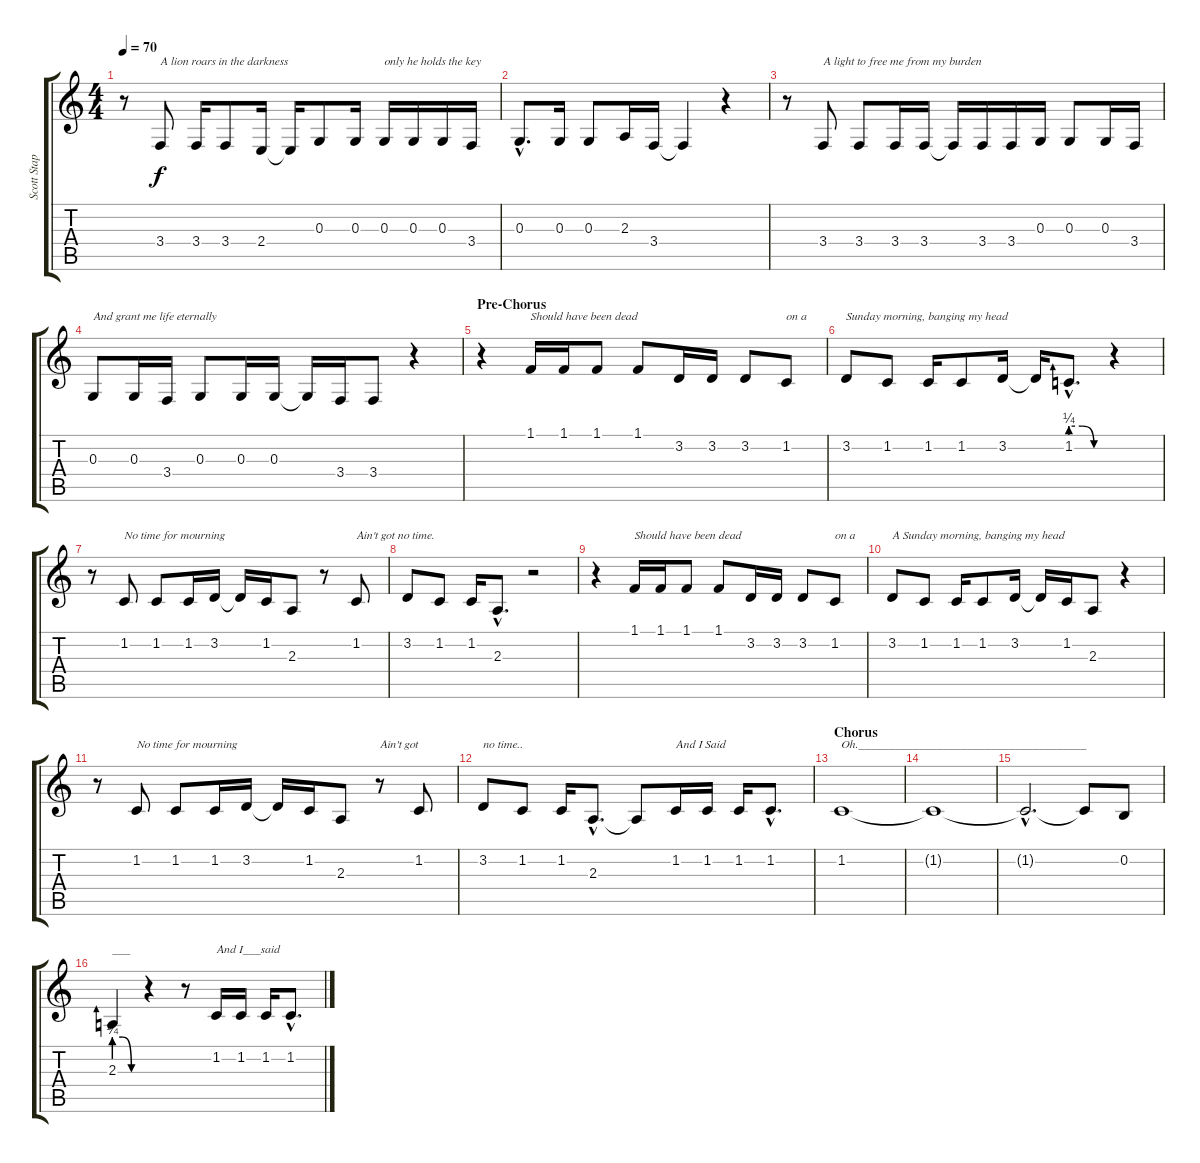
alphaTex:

\track ("Scott Stapp" "Scott Stap") {instrument sopranosax}
\staff {score tabs}
\tuning (E4 B3 G3 D3 A2 E2) {hide}
\ts (4 4)
\tempo 70
\clef g2
\ks c
r.8{dy f} 3.4.8{txt "A lion roars in the darkness"} 3.4.16 3.4.8 2.4.16 2.4{t}.16 0.3.8 0.3.16 0.3.16{txt "only he holds the key"} 0.3.16 0.3.16 3.4.16 |
0.3{hac}.8{d} 0.3.16 0.3.8 2.3.16 3.4.16 3.4{t}.4 r.4 |
r.8 3.4.8{txt "A light to free me from my burden"} 3.4.8 3.4.16 3.4.16 3.4{t}.16 3.4.16 3.4.16 0.3.16 0.3.8 0.3.16 3.4.16 |
0.3.8{txt "And grant me life eternally"} 0.3.16 3.4.16 0.3.8 0.3.16 0.3.16 0.3{t}.16 3.4.16 3.4.8 r.4 |
\section ("" "Pre-Chorus")
r.4 1.1.16{txt "Should have been dead"} 1.1.16 1.1.8 1.1.8 3.2.16 3.2.16 3.2.8 1.2.8{txt "on a"} |
3.2.8{txt "Sunday morning, banging my head"} 1.2.8 1.2.16 1.2.8 3.2.16 3.2{t}.16 1.2{be (custom 0 1 20 1 40 0 60 0) hac}.8{d} r.4 |
r.8 1.2.8{txt "No time for mourning"} 1.2.8 1.2.16 3.2.16 3.2{t}.16 1.2.16 2.3.8 r.8 1.2.8{txt "Ain't got no time."} |
3.2.8 1.2.8 1.2.16 2.3{hac}.8{d} r.2 |
r.4 1.1.16{txt "Should have been dead"} 1.1.16 1.1.8 1.1.8 3.2.16 3.2.16 3.2.8 1.2.8{txt "on a"} |
3.2.8{txt "A Sunday morning, banging my head"} 1.2.8 1.2.16 1.2.8 3.2.16 3.2{t}.16 1.2.16 2.3.8 r.4 |
r.8 1.2.8{txt "No time for mourning "} 1.2.8 1.2.16 3.2.16 3.2{t}.16 1.2.16 2.3.8 r.8{txt "Ain't got "} 1.2.8 |
3.2.8{txt "no time.. "} 1.2.8 1.2.16 2.3{hac}.8{d} 2.3{t}.8 1.2.16{txt "And I Said"} 1.2.16 1.2.16 1.2{hac}.8{d} |
\section ("" "Chorus")
1.2.1{txt "Oh.______________________________________"} |
1.2{t}.1 |
1.2{hac t}.2{d} 1.2{t}.8 0.2.8 |
2.3{be (custom 0 1 20 1 40 0 60 0)}.4{txt "___"} r.4 r.8 1.2.16{txt "And I___said"} 1.2.16 1.2.16 1.2{hac}.8{d}
